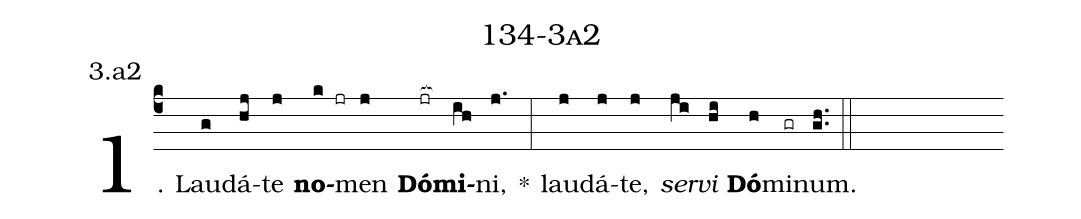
name: 134-3a2;
annotation: 3.a2;
%%
(c4)1. Lau(g)dá(hj)te(j) <b>no</b>(k jr)men(j) <b>Dó</b>(jr[ocb:1{])<b>mi</b>(ih[ocb:0}])ni,(j.) *(:) lau(j)dá(j)te,(j) <i>ser</i>(ji)<i>vi</i>(hi) <b>Dó</b>(h)mi(gr)num.(gh..) (::)
